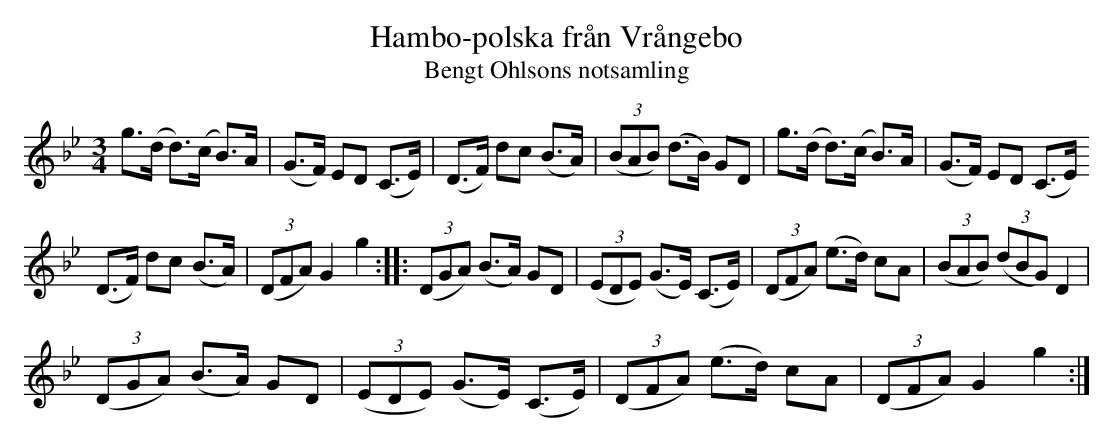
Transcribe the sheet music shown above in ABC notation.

X:1
T: Hambo-polska från Vrångebo
T:Bengt Ohlsons notsamling
M:3/4
K:Gm
L:1/8
O:Vrångebo, Linneryd, Småland
 g(>d d)>(c B)>A| (G>F) ED (C>E)| (D>F) dc (B>A) | (3(BAB) (d>B) GD| g(>d d)>(c B)>A| (G>F) ED (C>E)
 (D>F) dc (B>A)| (3(DFA) G2 g2:| |: (3(DGA) (B>A) GD | (3(EDE) (G>E) (C>E) | (3(DFA) (e>d) cA | (3(BAB) (3(dBG) D2 |
(3(DGA) (B>A) GD | (3(EDE) (G>E) (C>E) | (3(DFA) (e>d) cA | (3(DFA) G2 g2 :|
